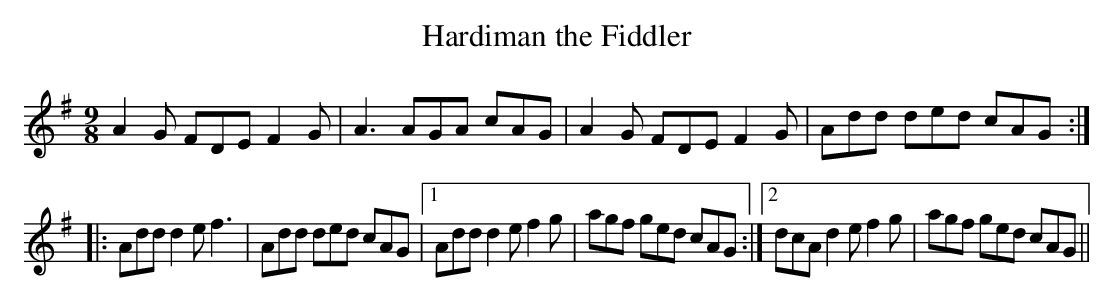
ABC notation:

X:1
T:Hardiman the Fiddler
M:9/8
K:Dmix
A2G FDE F2G|A3 AGA cAG|A2G FDE F2G|Add ded cAG:|
|:Add d2e f3|Add ded cAG|1 Add d2e f2g|agf ged cAG:|2 dcA d2e f2g|agf ged cAG||
